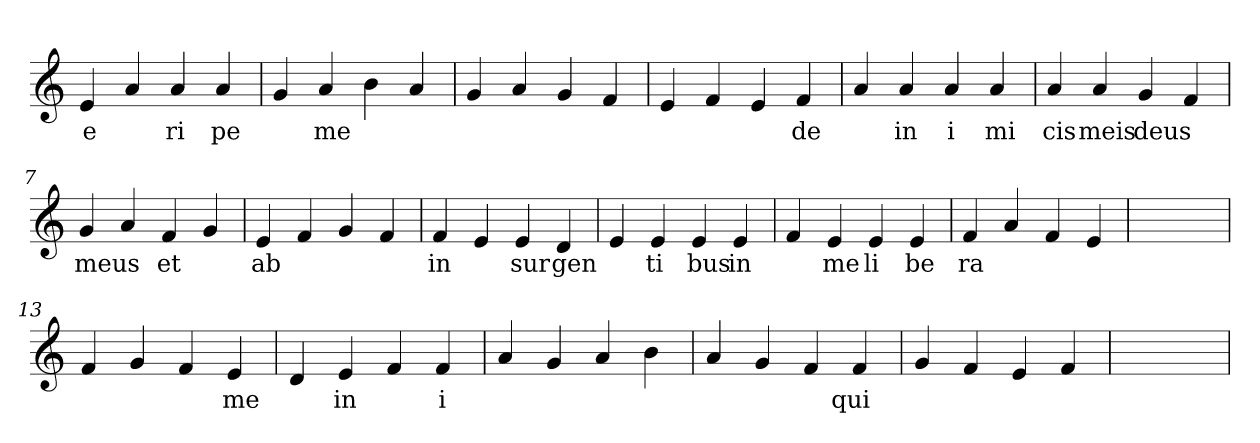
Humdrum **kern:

**kern	**text
*part1	*part1
*staff1	*staff1
*clefG2	*
=1	=1
4e	e
4a	.
4a	ri
4a	pe
=2	=2
4g	.
4a	me
4b	.
4a	.
=3	=3
4g	.
4a	.
4g	.
4f	.
=4	=4
4e	.
4f	.
4e	.
4f	de
=5	=5
4a	.
4a	in
4a	i
4a	mi
=6	=6
4a	cis
4a	meis
4g	deus
4f	.
=7	=7
4g	meus
4a	.
4f	et
4g	.
=8	=8
4e	ab
4f	.
4g	.
4f	.
=9	=9
4f	in
4e	.
4e	sur
4d	gen
=10	=10
4e	.
4e	ti
4e	bus
4e	in
=11	=11
4f	.
4e	me
4e	li
4e	be
=12	=12
4f	ra
4a	.
4f	.
4e	.
=13	=13
1ryy	.
=13	=13
4f	.
4g	.
4f	.
4e	me
=14	=14
4d	.
4e	in
4f	.
4f	i
=15	=15
4a	.
4g	.
4a	.
4b	.
=16	=16
4a	.
4g	.
4f	.
4f	qui
=17	=17
4g	.
4f	.
4e	.
4f	.
=18	=18
1ryy	.
=	=
*-	*-
